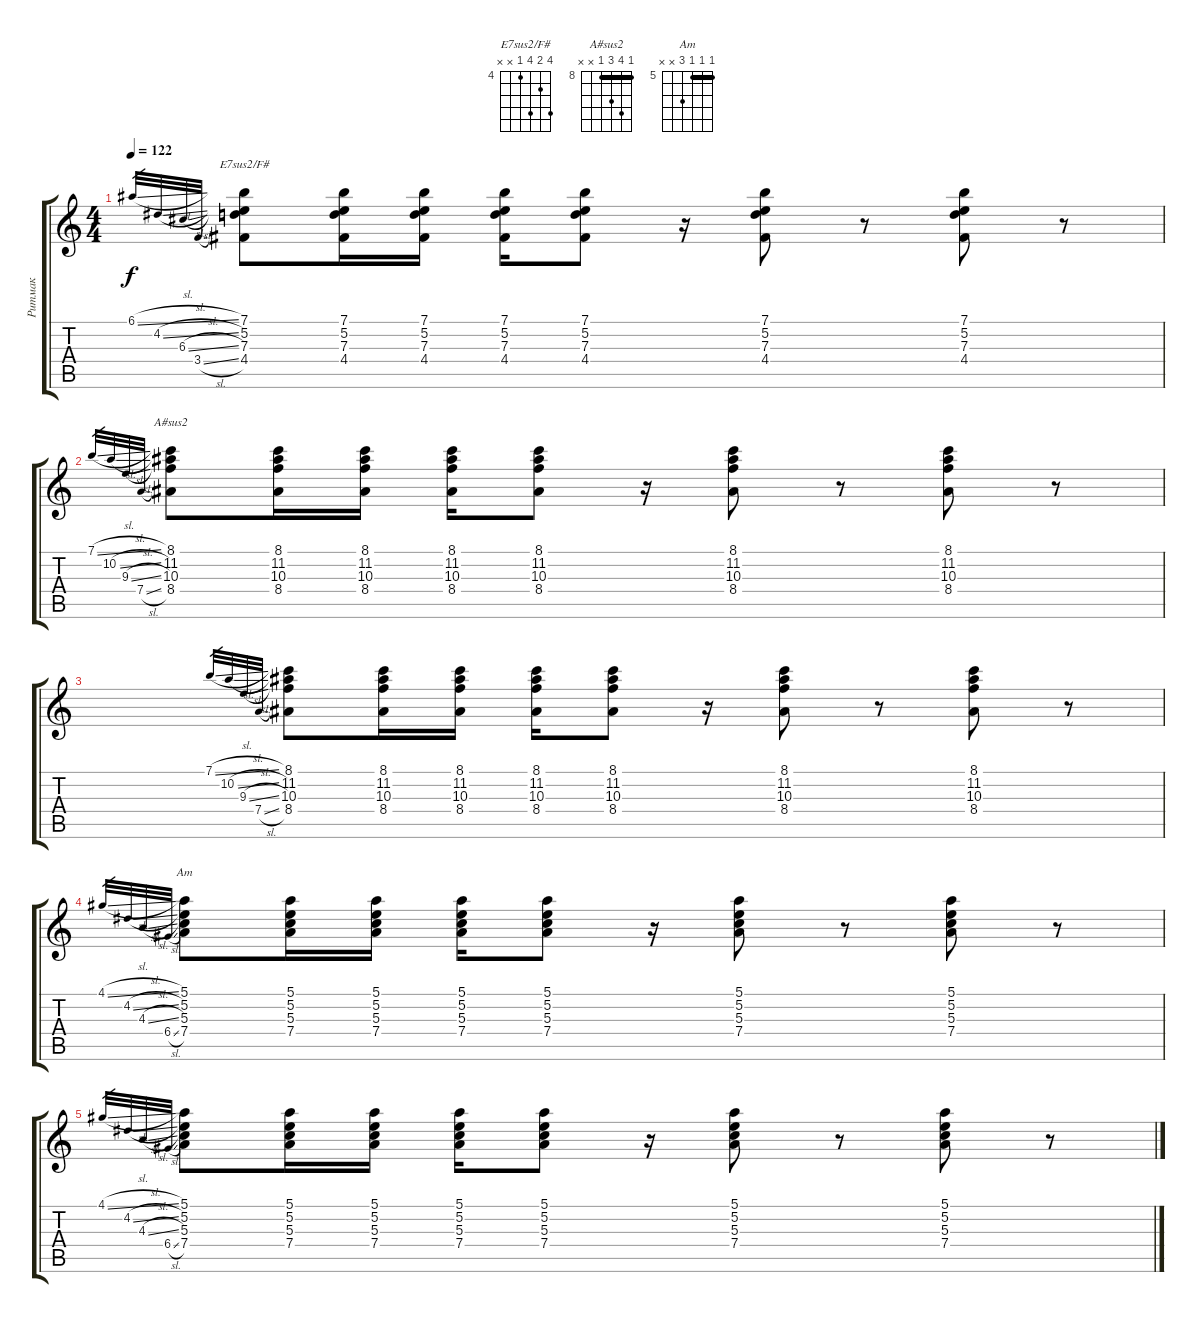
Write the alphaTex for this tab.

\track ("Ритмак" "Ритмак") {instrument electricguitarclean}
\staff {score tabs}
\tuning (E4 B3 G3 D3 A2 E2) {hide}
\chord ("E7sus2/F#" 7 5 7 4 x x) {firstfret 4}
\chord ("A#sus2" 8 11 10 8 x x) {firstfret 8 barre 8}
\chord ("Am" 5 5 5 7 x x) {firstfret 5 barre 5}
\ts (4 4)
\tempo 122
\clef g2
\ks c
6.1{sl}.32{gr dy f} 4.2{sl}.32{gr} 6.3{sl}.32{gr} 3.4{sl}.32{gr} (7.1 5.2 7.3 4.4).8{ch "E7sus2/F#"} (7.1 5.2 7.3 4.4).16 (7.1 5.2 7.3 4.4).16 (7.1 5.2 7.3 4.4).16 (7.1 5.2 7.3 4.4).8 r.16 (7.1 5.2 7.3 4.4).8 r.8 (7.1 5.2 7.3 4.4).8 r.8 |
7.1{sl}.32{gr} 10.2{sl}.32{gr} 9.3{sl}.32{gr} 7.4{sl}.32{gr} (8.1 11.2 10.3 8.4).8{ch "A#sus2"} (8.1 11.2 10.3 8.4).16 (8.1 11.2 10.3 8.4).16 (8.1 11.2 10.3 8.4).16 (8.1 11.2 10.3 8.4).8 r.16 (8.1 11.2 10.3 8.4).8 r.8 (8.1 11.2 10.3 8.4).8 r.8 |
7.1{sl}.32{gr} 10.2{sl}.32{gr} 9.3{sl}.32{gr} 7.4{sl}.32{gr} (8.1 11.2 10.3 8.4).8 (8.1 11.2 10.3 8.4).16 (8.1 11.2 10.3 8.4).16 (8.1 11.2 10.3 8.4).16 (8.1 11.2 10.3 8.4).8 r.16 (8.1 11.2 10.3 8.4).8 r.8 (8.1 11.2 10.3 8.4).8 r.8 |
4.1{sl}.32{gr} 4.2{sl}.32{gr} 4.3{sl}.32{gr} 6.4{sl}.32{gr} (5.1 5.2 5.3 7.4).8{ch "Am"} (5.1 5.2 5.3 7.4).16 (5.1 5.2 5.3 7.4).16 (5.1 5.2 5.3 7.4).16 (5.1 5.2 5.3 7.4).8 r.16 (5.1 5.2 5.3 7.4).8 r.8 (5.1 5.2 5.3 7.4).8 r.8 |
4.1{sl}.32{gr} 4.2{sl}.32{gr} 4.3{sl}.32{gr} 6.4{sl}.32{gr} (5.1 5.2 5.3 7.4).8 (5.1 5.2 5.3 7.4).16 (5.1 5.2 5.3 7.4).16 (5.1 5.2 5.3 7.4).16 (5.1 5.2 5.3 7.4).8 r.16 (5.1 5.2 5.3 7.4).8 r.8 (5.1 5.2 5.3 7.4).8 r.8
